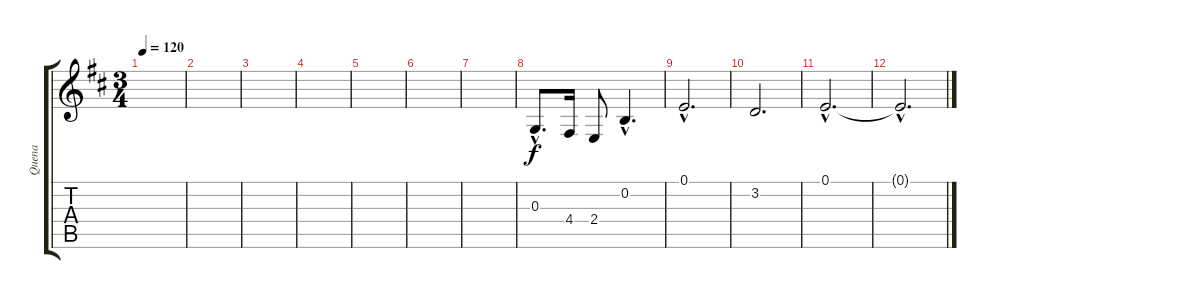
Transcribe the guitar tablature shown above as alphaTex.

\track ("Quena" "Quena") {instrument flute}
\staff {score tabs}
\tuning (E4 B3 G3 D3 A2 E2) {hide}
\ts (3 4)
\tempo 120
\clef g2
\ks d
|
|
|
|
|
|
|
0.3{hac}.8{d} 4.4.16 2.4.8 0.2{hac}.4{d} |
0.1{hac}.2{d} |
3.2.2{d} |
0.1{hac}.2{d} |
0.1{hac t}.2{d}
